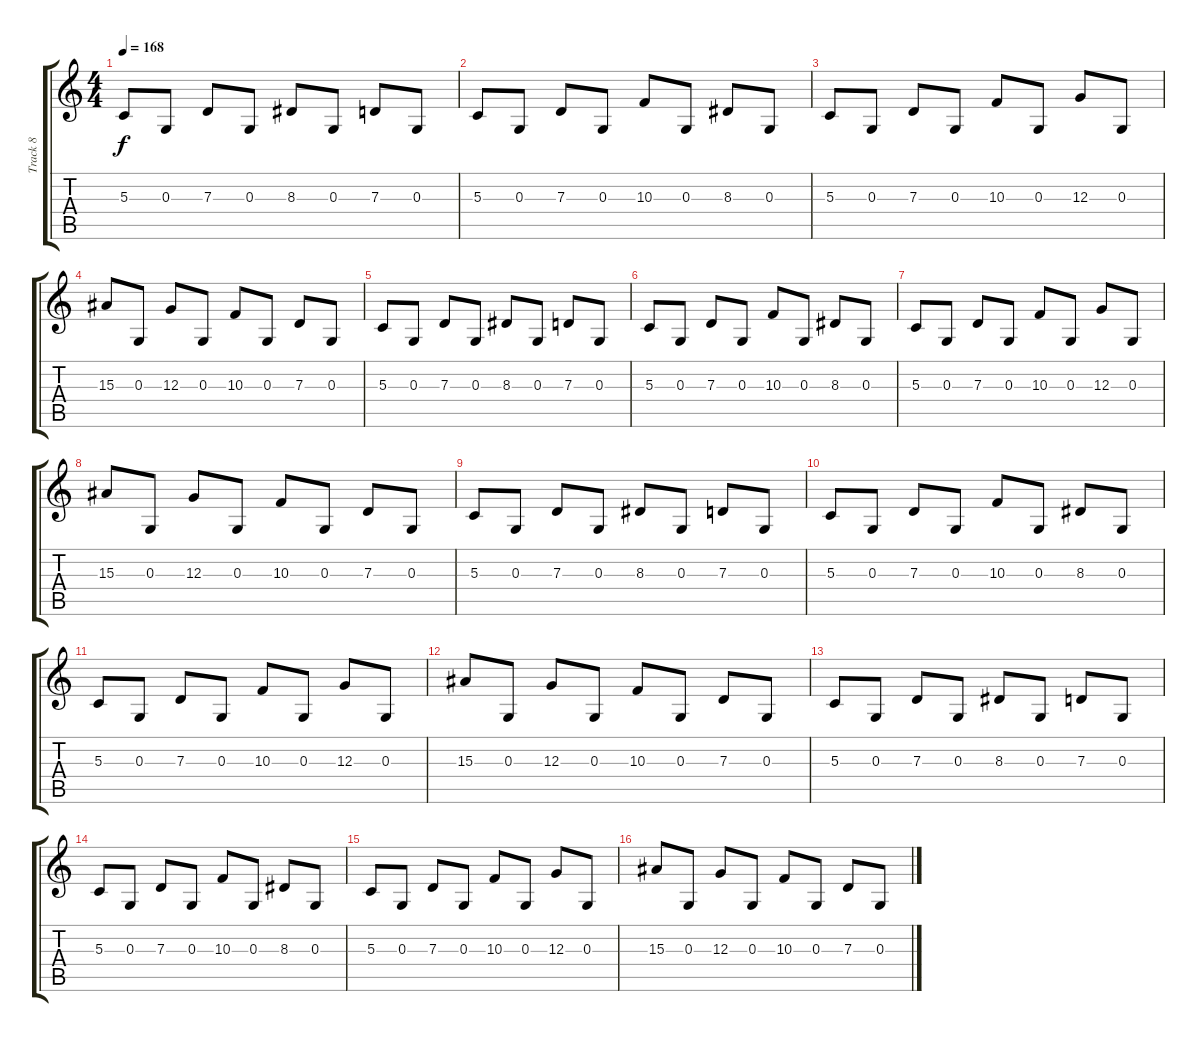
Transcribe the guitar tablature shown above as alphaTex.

\track ("Track 8" "Track 8") {instrument harpsichord}
\staff {score tabs}
\tuning (E4 B3 G3 D3 A2 E2) {hide}
\ts (4 4)
\tempo 168
\clef g2
\ks c
5.3.8{dy f} 0.3.8 7.3.8 0.3.8 8.3.8 0.3.8 7.3.8 0.3.8 |
5.3.8 0.3.8 7.3.8 0.3.8 10.3.8 0.3.8 8.3.8 0.3.8 |
5.3.8 0.3.8 7.3.8 0.3.8 10.3.8 0.3.8 12.3.8 0.3.8 |
15.3.8 0.3.8 12.3.8 0.3.8 10.3.8 0.3.8 7.3.8 0.3.8 |
5.3.8 0.3.8 7.3.8 0.3.8 8.3.8 0.3.8 7.3.8 0.3.8 |
5.3.8 0.3.8 7.3.8 0.3.8 10.3.8 0.3.8 8.3.8 0.3.8 |
5.3.8 0.3.8 7.3.8 0.3.8 10.3.8 0.3.8 12.3.8 0.3.8 |
15.3.8 0.3.8 12.3.8 0.3.8 10.3.8 0.3.8 7.3.8 0.3.8 |
5.3.8 0.3.8 7.3.8 0.3.8 8.3.8 0.3.8 7.3.8 0.3.8 |
5.3.8 0.3.8 7.3.8 0.3.8 10.3.8 0.3.8 8.3.8 0.3.8 |
5.3.8 0.3.8 7.3.8 0.3.8 10.3.8 0.3.8 12.3.8 0.3.8 |
15.3.8 0.3.8 12.3.8 0.3.8 10.3.8 0.3.8 7.3.8 0.3.8 |
5.3.8 0.3.8 7.3.8 0.3.8 8.3.8 0.3.8 7.3.8 0.3.8 |
5.3.8 0.3.8 7.3.8 0.3.8 10.3.8 0.3.8 8.3.8 0.3.8 |
5.3.8 0.3.8 7.3.8 0.3.8 10.3.8 0.3.8 12.3.8 0.3.8 |
15.3.8 0.3.8 12.3.8 0.3.8 10.3.8 0.3.8 7.3.8 0.3.8
